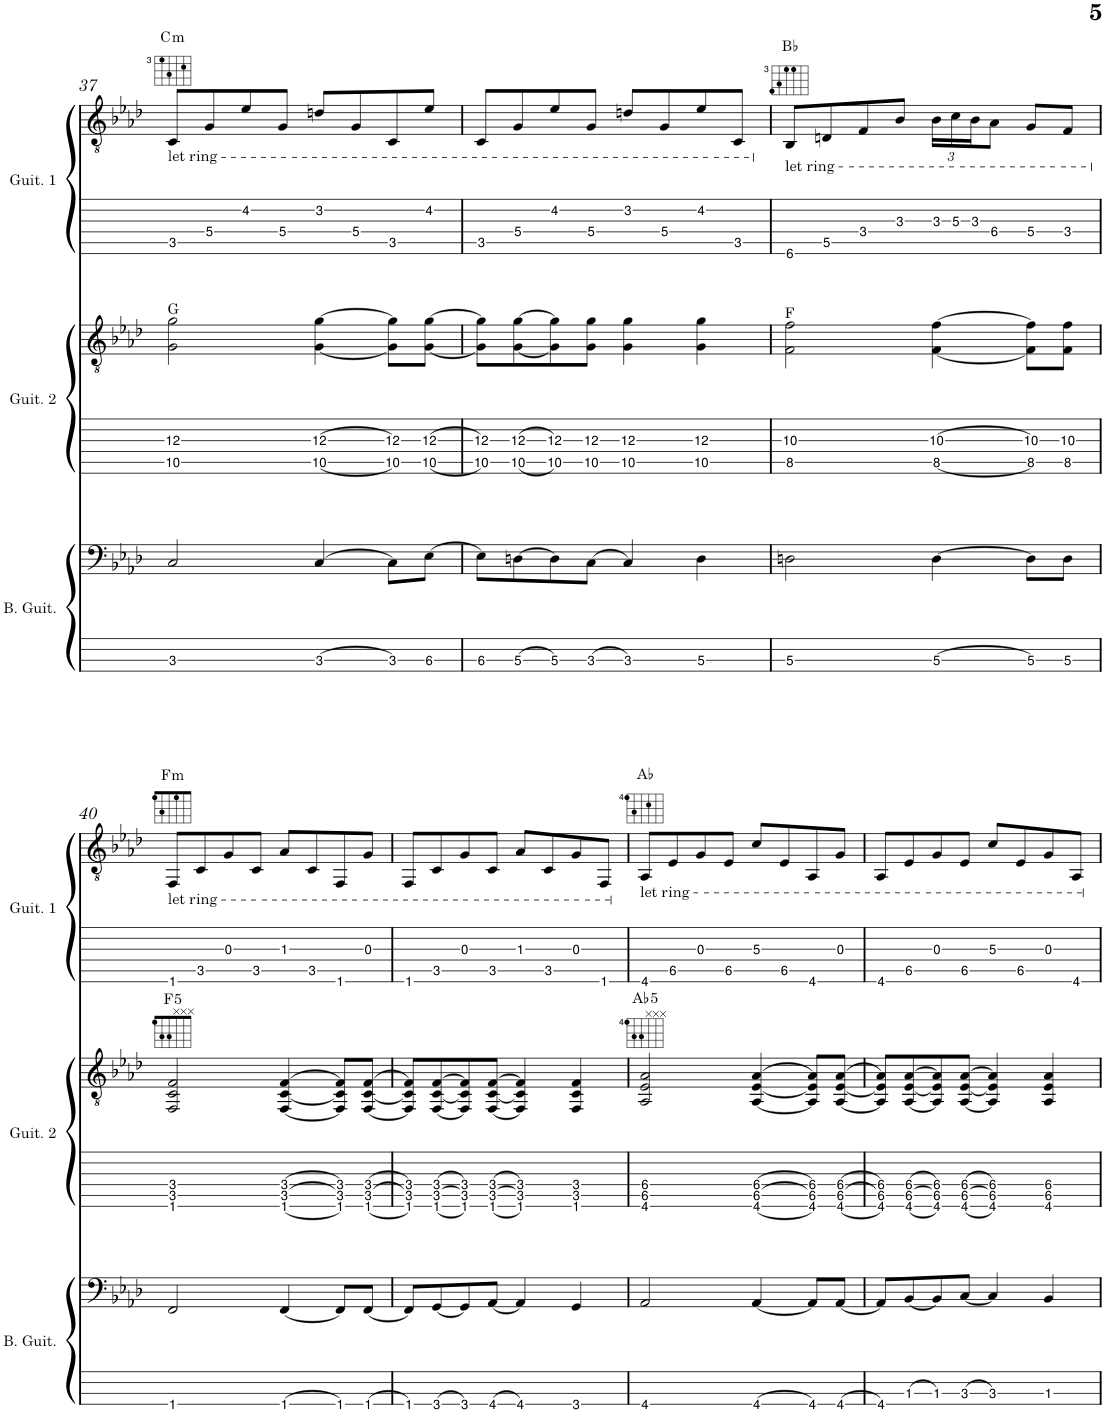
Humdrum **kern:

**kern	**kern	**kern	**kern	**harte	**kern	**kern	**harte
*part3	*part3	*part2	*part2	*part2	*part1	*part1	*part1
*staff6	*staff5	*staff4	*staff3	*	*staff2	*staff1	*
*I"Bass Guitar	*	*I"Guitar 2	*	*	*I"Guitar 1	*	*
*I'B. Guit.	*	*I'Guit. 2	*	*	*I'Guit. 1	*	*
!!LO:PB:g=z
*	*clefF4	*	*clefGv2	*	*	*clefGv2	*
*Trd7c12	*Trd7c12	*	*	*	*	*	*
*k[b-e-a-d-]	*k[b-e-a-d-]	*k[b-e-a-d-]	*k[b-e-a-d-]	*	*k[b-e-a-d-]	*k[b-e-a-d-]	*
*M4/4	*M4/4	*M4/4	*M4/4	*	*M4/4	*M4/4	*
=37	=37	=37	=37	=37	=37	=37	=37
!	!	!	!	!	!	!LO:TX:b:t=let ring	!
!	!	!	!LO:TX:a:t=G	!	!	!	!LO:H:kt=m
2C	2C/	2G 2g	2G\ 2g\	.	8CL	8C/L	C:min
.	.	.	.	.	8GJ	8G/	.
.	.	.	.	.	8e-L	8e-/	.
.	.	.	.	.	8GJ	8G/J	.
[4C	[4C/	[4G [4g	[4G\ [4g\	.	8dnL	8dn/L	.
.	.	.	.	.	8GJ	8G/	.
8CL]	8C\L]	8G]\ 8g]\L	8G\] 8g\]L	.	8CL	8C/	.
8E-J	[8E-\J	[8G\ [8g\J	[8G\ [8g\J	.	8e-J	8e-/J	.
=38	=38	=38	=38	=38	=38	=38	=38
8E-L	8E-\L]	8G]\ 8g]\L	8G\] 8g\]L	.	8CL	8C/L	.
[8DJ	[8Dn\	[8G\ [8g\J	[8G\ [8g\	.	8GJ	8G/	.
8DL]	8D\]	8G]\ 8g]\L	8G\] 8g\]	.	8e-L	8e-/	.
[8CJ	[8C\J	8G\ 8g\J	8G\ 8g\J	.	8GJ	8G/J	.
4C]	4C/]	4G 4g	4G\ 4g\	.	8dnL	8dn/L	.
.	.	.	.	.	8GJ	8G/	.
4Dn	4D\	4G 4g	4G\ 4g\	.	8e-L	8e-/	.
.	.	.	.	.	8CJ	8C/J	.
=39	=39	=39	=39	=39	=39	=39	=39
!	!	!	!	!	!	!LO:TX:b:t=let ring	!
!	!	!	!LO:TX:a:t=F	!	!	!	!
2D	2Dn\	2F 2f	2F\ 2f\	.	8BB-L	8BB-/L	Bb:maj
.	.	.	.	.	8DnJ	8Dn/	.
.	.	.	.	.	8FL	8F/	.
.	.	.	.	.	8B-J	8B-/J	.
*	*	*	*	*	*Xbrackettup	*Xbrackettup	*
[4Dn	[4D\	[4F [4f	[4F\ [4f\	.	24B-LL	24B-\LL	.
.	.	.	.	.	24c	24c\	.
.	.	.	.	.	24B-J	24B-\J	.
.	.	.	.	.	8A-J	8A-\J	.
8DL]	8D\L]	8F]\ 8f]\L	8F\] 8f\]L	.	8GL	8G/L	.
8DJ	8D\J	8F\ 8f\J	8F\ 8f\J	.	8FJ	8F/J	.
!!LO:LB:g=z
=40	=40	=40	=40	=40	=40	=40	=40
!	!	!	!	!LO:H:kt=5	!	!LO:TX:b:t=let ring	!LO:H:kt=m
2FF	2FF/	2FF 2C 2F	2FF/ 2C/ 2F/	F:(1,5)	8FFL	8FF/L	F:min
.	.	.	.	.	8CJ	8C/	.
.	.	.	.	.	8GL	8G/	.
.	.	.	.	.	8CJ	8C/J	.
[4FF	[4FF/	[4FF [4C [4F	[4FF/ [4C/ [4F/	.	8A-L	8A-/L	.
.	.	.	.	.	8CJ	8C/	.
8FFL]	8FF/L]	8FF]\ 8C]\ 8F]\L	8FF/] 8C/] 8F/]L	.	8FFL	8FF/	.
[8FFJ	[8FF/J	[8FF\ [8C\ [8F\J	[8FF/ [8C/ [8F/J	.	8GJ	8G/J	.
=41	=41	=41	=41	=41	=41	=41	=41
8FFL]	8FF/L]	8FF]\ 8C]\ 8F]\L	8FF/] 8C/] 8F/]L	.	8FFL	8FF/L	.
[8GGJ	[8GG/	[8FF\ [8C\ [8F\J	[8FF/ [8C/ [8F/	.	8CJ	8C/	.
8GGL]	8GG/]	8FF]\ 8C]\ 8F]\L	8FF/] 8C/] 8F/]	.	8GL	8G/	.
[8AA-J	[8AA-/J	[8FF\ [8C\ [8F\J	[8FF/ [8C/ [8F/J	.	8CJ	8C/J	.
4AA-]	4AA-/]	4FF] 4C] 4F]	4FF/] 4C/] 4F/]	.	8A-L	8A-/L	.
.	.	.	.	.	8CJ	8C/	.
4GG	4GG/	4FF 4C 4F	4FF/ 4C/ 4F/	.	8GL	8G/	.
.	.	.	.	.	8FFJ	8FF/J	.
=42	=42	=42	=42	=42	=42	=42	=42
!	!	!	!	!LO:H:kt=5	!	!LO:TX:b:t=let ring	!
2AA-	2AA-/	2AA- 2E- 2A-	2AA-/ 2E-/ 2A-/	Ab:(1,5)	8AA-L	8AA-/L	Ab:maj
.	.	.	.	.	8E-J	8E-/	.
.	.	.	.	.	8GL	8G/	.
.	.	.	.	.	8E-J	8E-/J	.
[4AA-	[4AA-/	[4AA- [4E- [4A-	[4AA-/ [4E-/ [4A-/	.	8cL	8c/L	.
.	.	.	.	.	8E-J	8E-/	.
8AA-L]	8AA-/L]	8AA-]\ 8E-]\ 8A-]\L	8AA-/] 8E-/] 8A-/]L	.	8AA-L	8AA-/	.
[8AA-J	[8AA-/J	[8AA-\ [8E-\ [8A-\J	[8AA-/ [8E-/ [8A-/J	.	8GJ	8G/J	.
=43	=43	=43	=43	=43	=43	=43	=43
8AA-L]	8AA-/L]	8AA-]\ 8E-]\ 8A-]\L	8AA-/] 8E-/] 8A-/]L	.	8AA-L	8AA-/L	.
[8BB-J	[8BB-/	[8AA-\ [8E-\ [8A-\J	[8AA-/ [8E-/ [8A-/	.	8E-J	8E-/	.
8BB-L]	8BB-/]	8AA-]\ 8E-]\ 8A-]\L	8AA-/] 8E-/] 8A-/]	.	8GL	8G/	.
[8CJ	[8C/J	[8AA-\ [8E-\ [8A-\J	[8AA-/ [8E-/ [8A-/J	.	8E-J	8E-/J	.
4C]	4C/]	4AA-] 4E-] 4A-]	4AA-/] 4E-/] 4A-/]	.	8cL	8c/L	.
.	.	.	.	.	8E-J	8E-/	.
4BB-	4BB-/	4AA- 4E- 4A-	4AA-/ 4E-/ 4A-/	.	8GL	8G/	.
.	.	.	.	.	8AA-J	8AA-/J	.
=	=	=	=	=	=	=	=
*-	*-	*-	*-	*-	*-	*-	*-
